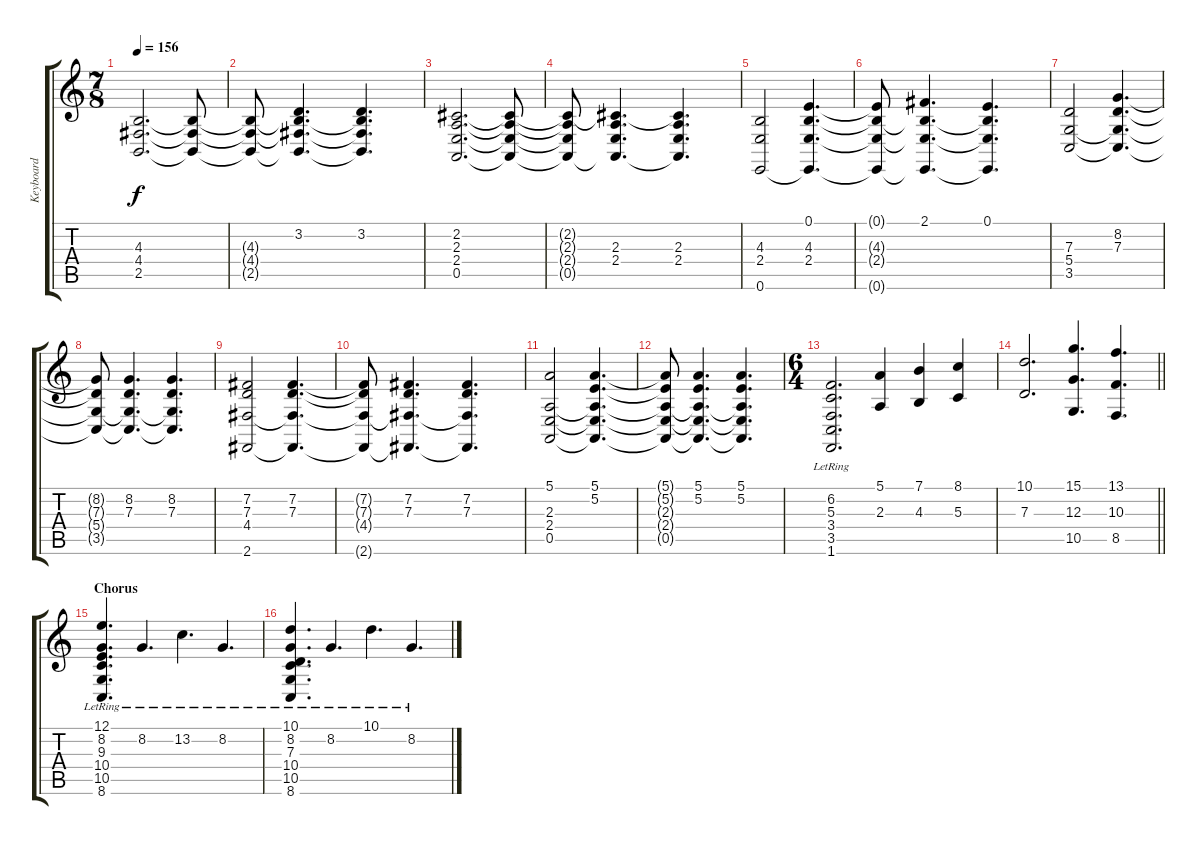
\track ("Keyboard" "Keyboard") {instrument lead2sawtooth}
\staff {score tabs}
\tuning (E4 B3 G3 D3 A2 E2) {hide}
\ts (7 8)
\tempo 156
\clef g2
\ks c
(4.3 4.4 2.5).2{d dy f} (4.3{t} 4.4{t} 2.5{t}).8 |
(4.3{t} 4.4{t} 2.5{t}).8 (3.2 4.3{t} 4.4{t} 2.5{t}).4{d} (3.2 4.3{t} 4.4{t} 2.5{t}).4{d} |
(2.2 2.3 2.4 0.5).2{d} (2.2{t} 2.3{t} 2.4{t} 0.5{t}).8 |
(2.2{t} 2.3{t} 2.4{t} 0.5{t}).8 (2.2{t} 2.3 2.4 0.5{t}).4{d} (2.2{t} 2.3 2.4 0.5{t}).4{d} |
(4.3 2.4 0.6).2 (0.1 4.3 2.4 0.6{t}).4{d} |
(0.1{t} 4.3{t} 2.4{t} 0.6{t}).8 (2.1 4.3{t} 2.4{t} 0.6{t}).4{d} (0.1 4.3{t} 2.4{t} 0.6{t}).4{d} |
(7.3 5.4 3.5).2 (8.2 7.3 5.4{t} 3.5{t}).4{d} |
(8.2{t} 7.3{t} 5.4{t} 3.5{t}).8 (8.2 7.3 5.4{t} 3.5{t}).4{d} (8.2 7.3 5.4{t} 3.5{t}).4{d} |
(7.2 7.3 4.4 2.6).2 (7.2 7.3 4.4{t} 2.6{t}).4{d} |
(7.2{t} 7.3{t} 4.4{t} 2.6{t}).8 (7.2 7.3 4.4{t} 2.6{t}).4{d} (7.2 7.3 4.4{t} 2.6{t}).4{d} |
(5.1 2.3 2.4 0.5).2 (5.1 5.2 2.3{t} 2.4{t} 0.5{t}).4{d} |
(5.1{t} 5.2{t} 2.3{t} 2.4{t} 0.5{t}).8 (5.1 5.2 2.3{t} 2.4{t} 0.5{t}).4{d} (5.1 5.2 2.3{t} 2.4{t} 0.5{t}).4{d} |
\ts (6 4)
(6.2{lr} 5.3{lr} 3.4{lr} 3.5{lr} 1.6{lr}).2{d volume 12} (5.1 2.3).4 (7.1 4.3).4 (8.1 5.3).4 |
\barLineRight lightlight
(10.1 7.3).2{d} (15.1 12.3 10.5).4{d} (13.1 10.3 8.5).4{d} |
\section ("" "Chorus")
(12.1{lr} 8.2{lr} 9.3{lr} 10.4{lr} 10.5{lr} 8.6{lr}).4{d} 8.2{lr}.4{d} 13.2{lr}.4{d} 8.2{lr}.4{d} |
(10.1{lr} 8.2{lr} 7.3{lr} 10.4{lr} 10.5{lr} 8.6{lr}).4{d} 8.2{lr}.4{d} 10.1{lr}.4{d} 8.2{lr}.4{d}
